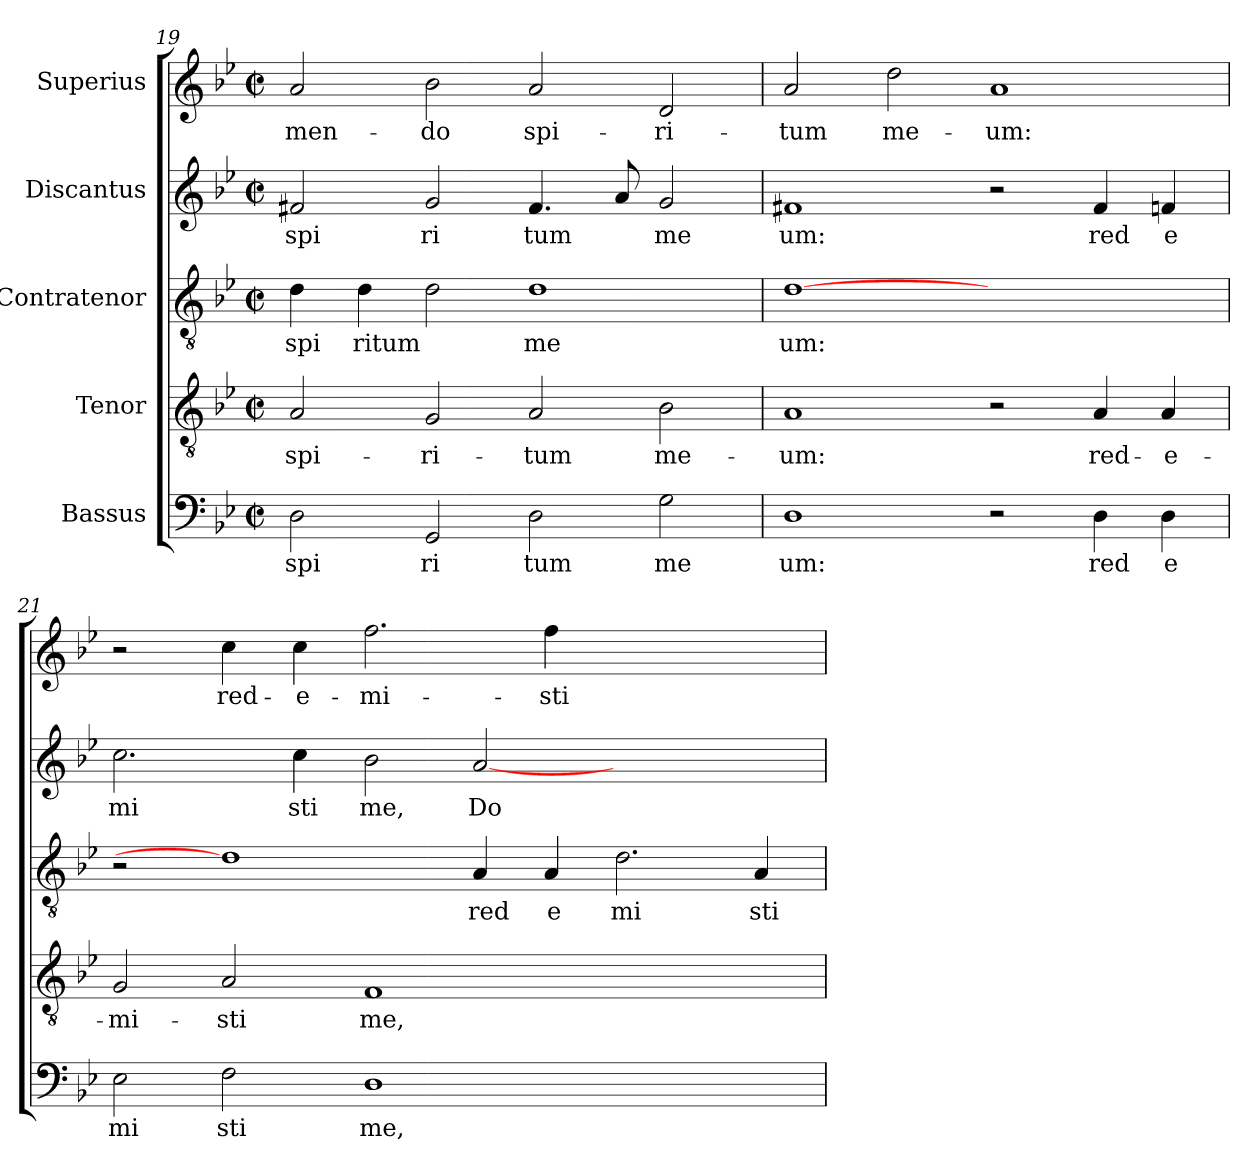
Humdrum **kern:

**kern	**text	**kern	**text	**kern	**text	**kern	**text	**kern	**text
*part5	*part5	*part4	*part4	*part3	*part3	*part2	*part2	*part1	*part1
*staff5	*staff5	*staff4	*staff4	*staff3	*staff3	*staff2	*staff2	*staff1	*staff1
*I"Bassus	*	*I"Tenor	*	*I"Contratenor	*	*I"Discantus	*	*I"Superius	*
*clefF4	*	*clefGv2	*	*clefGv2	*	*clefG2	*	*clefG2	*
*k[b-e-]	*	*k[b-e-]	*	*k[b-e-]	*	*k[b-e-]	*	*k[b-e-]	*
*B-:	*	*B-:	*	*B-:	*	*B-:	*	*B-:	*
*M2/2	*	*M2/2	*	*M2/2	*	*M2/2	*	*M2/2	*
*met(c|)	*	*met(c|)	*	*met(c|)	*	*met(c|)	*	*met(c|)	*
=19	=19	=19	=19	=19	=19	=19	=19	=19	=19
!	!LO:LY:b:cj	!	!LO:LY:b:cj	!	!LO:LY:b:cj	!	!LO:LY:b:cj	!	!LO:LY:b:cj
2D\	spi	2A/	spi-	4d\	spi	2f#X/	spi	2a/	-men-
!	!	!	!	!	!LO:LY:b	!	!	!	!
.	.	.	.	4d\	ritum	.	.	.	.
!	!LO:LY:b:cj	!	!LO:LY:b:cj	!	!	!	!LO:LY:b:cj	!	!LO:LY:b:cj
2GG/	ri	2G/	-ri-	2d\	.	2g/	ri	2b-\	-do
!	!LO:LY:b:cj	!	!LO:LY:b:cj	!	!LO:LY:b:cj	!	!LO:LY:b	!	!LO:LY:b:cj
2D\	tum	2A/	-tum	1d	me	4.f#/	tum	2a/	spi-
.	.	.	.	.	.	8a/	.	.	.
!	!LO:LY:b:cj	!	!LO:LY:b:cj	!	!	!	!LO:LY:b:cj	!	!LO:LY:b:cj
2G\	me	2B-\	me-	.	.	2g/	me	2d/	-ri-
=20	=20	=20	=20	=20	=20	=20	=20	=20	=20
!	!LO:LY:b:cj	!	!LO:LY:b:cj	!	!LO:LY:b:cj	!	!LO:LY:b:cj	!	!LO:LY:b:cj
1D	um:	1A	-um:	[1d	um:	1f#X	um:	2a/	-tum
!	!	!	!	!	!	!	!	!	!LO:LY:b:cj
.	.	.	.	.	.	.	.	2dd\	me-
!	!	!	!	!	!	!	!	!	!LO:LY:b:cj
2r	.	2r	.	1ryy	.	2r	.	1a	-um:
!	!LO:LY:b:cj	!	!LO:LY:b:cj	!	!	!	!LO:LY:b:cj	!	!
4D\	red	4A/	red-	.	.	4f#/	red	.	.
!	!LO:LY:b:cj	!	!LO:LY:b:cj	!	!	!	!LO:LY:b:cj	!	!
4D\	e	4A/	-e-	.	.	4fn/	e	.	.
=21	=21	=21	=21	=21	=21	=21	=21	=21	=21
!	!LO:LY:b:cj	!	!LO:LY:b:cj	!	!	!	!LO:LY:b:cj	!	!
2E-\	mi	2G/	-mi-	2r	.	2.cc\	mi	2r	.
!	!LO:LY:b:cj	!	!LO:LY:b:cj	!	!	!	!	!	!LO:LY:b:cj
2F\	sti	2A/	-sti	1d]	.	.	.	4cc\	red-
!	!	!	!	!	!	!	!LO:LY:b:cj	!	!LO:LY:b:cj
.	.	.	.	.	.	4cc\	sti	4cc\	-e-
!	!LO:LY:b:cj	!	!LO:LY:b:cj	!	!	!	!LO:LY:b:cj	!	!LO:LY:b:cj
1D	me,	1F	me,	.	.	2b-\	me,	2.ff\	-mi-
!	!	!	!	!	!LO:LY:b:cj	!	!LO:LY:b	!	!
.	.	.	.	4A/	red	[<2a/	Do	.	.
!	!	!	!	!	!LO:LY:b:cj	!	!	!	!LO:LY:b:cj
.	.	.	.	4A/	e	.	.	4ff\	-sti
!	!	!	!	!	!LO:LY:b:cj	!	!	!	!
1ryy	.	1ryy	.	2.d\	mi	1ryy	.	1ryy	.
!	!	!	!	!	!LO:LY:b:cj	!	!	!	!
.	.	.	.	4A/	sti	.	.	.	.
=	=	=	=	=	=	=	=	=	=
*-	*-	*-	*-	*-	*-	*-	*-	*-	*-
